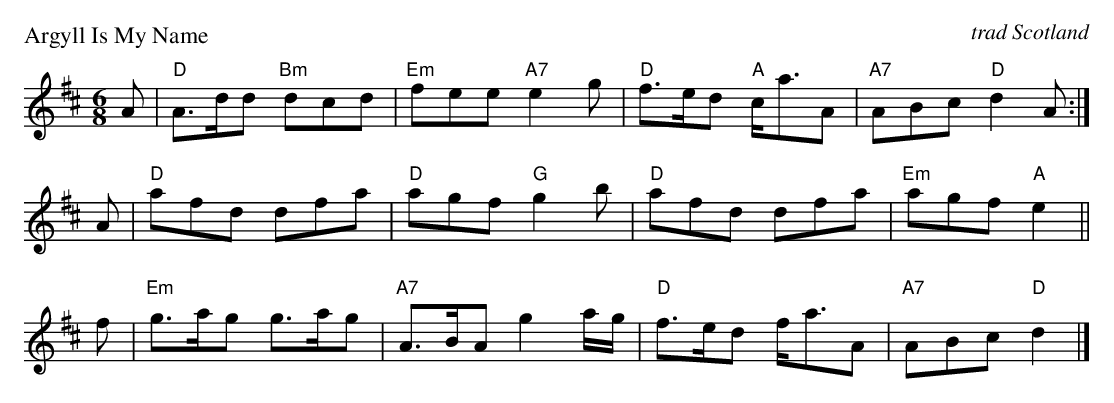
X:1
P: Argyll Is My Name
C: trad Scotland
M: 6/8
L: 1/8
K: D
A | "D"A>dd "Bm"dcd | "Em"fee "A7"e2g | "D"f>ed "A"c<aA | "A7"ABc "D"d2A :|
A | "D"afd dfa | "D"agf "G"g2b | "D"afd dfa | "Em"agf "A"e2 ||
f | "Em"g>ag g>ag | "A7"A>BA g2a/g/ | "D"f>ed f<aA | "A7"ABc "D"d2 |]
